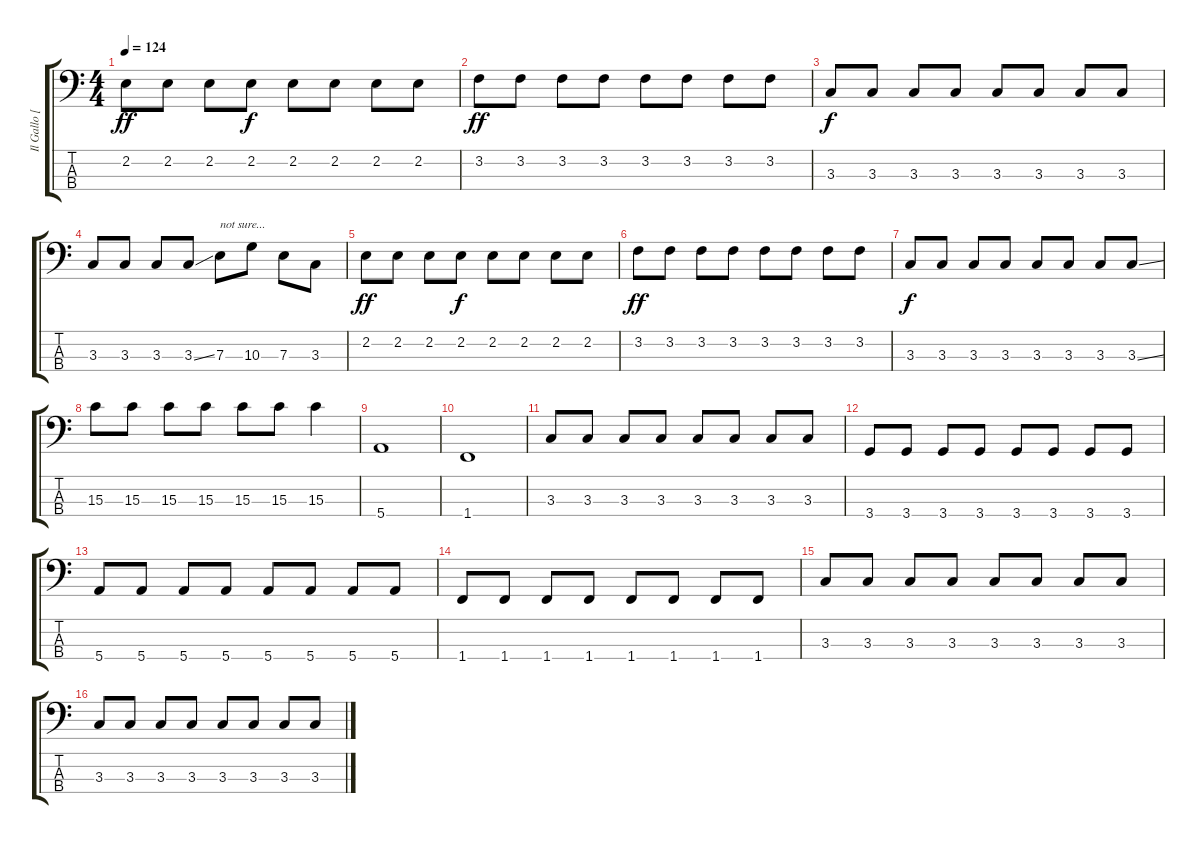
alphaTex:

\track ("Il Gallo [bass]" "Il Gallo [") {instrument electricbassfinger}
\staff {score tabs}
\tuning (G2 D2 A1 E1) {hide}
\ts (4 4)
\tempo 124
\clef f4
\ks c
2.2.8{dy ff} 2.2.8 2.2.8 2.2.8{dy f} 2.2.8 2.2.8 2.2.8 2.2.8 |
3.2.8{dy ff} 3.2.8 3.2.8 3.2.8 3.2.8 3.2.8 3.2.8 3.2.8 |
3.3.8{dy f} 3.3.8 3.3.8 3.3.8 3.3.8 3.3.8 3.3.8 3.3.8 |
3.3.8 3.3.8 3.3.8 3.3{ss}.8 7.3.8{txt "not sure..."} 10.3.8 7.3.8 3.3.8 |
2.2.8{dy ff} 2.2.8 2.2.8 2.2.8{dy f} 2.2.8 2.2.8 2.2.8 2.2.8 |
3.2.8{dy ff} 3.2.8 3.2.8 3.2.8 3.2.8 3.2.8 3.2.8 3.2.8 |
3.3.8{dy f} 3.3.8 3.3.8 3.3.8 3.3.8 3.3.8 3.3.8 3.3{ss}.8 |
15.3.8 15.3.8 15.3.8 15.3.8 15.3.8 15.3.8 15.3.4 |
5.4.1 |
1.4.1 |
3.3.8 3.3.8 3.3.8 3.3.8 3.3.8 3.3.8 3.3.8 3.3.8 |
3.4.8 3.4.8 3.4.8 3.4.8 3.4.8 3.4.8 3.4.8 3.4.8 |
5.4.8 5.4.8 5.4.8 5.4.8 5.4.8 5.4.8 5.4.8 5.4.8 |
1.4.8 1.4.8 1.4.8 1.4.8 1.4.8 1.4.8 1.4.8 1.4.8 |
3.3.8 3.3.8 3.3.8 3.3.8 3.3.8 3.3.8 3.3.8 3.3.8 |
3.3.8 3.3.8 3.3.8 3.3.8 3.3.8 3.3.8 3.3.8 3.3.8
